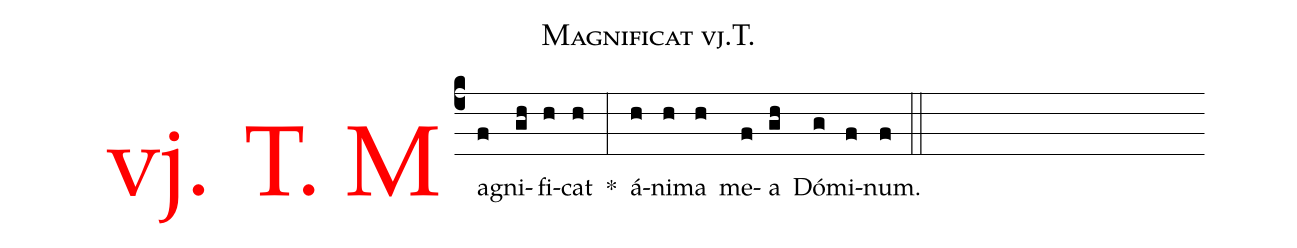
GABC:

name: Magnificat vj.T.;
%%
.(c4)<v>\frot{vj. T. M}</v>a(f)gni(gh)fi(h)cat(h)
  *(:) á(h)ni(h)ma(h) me(f)a(gh) Dó(g)mi(f)num.(f) (::)
